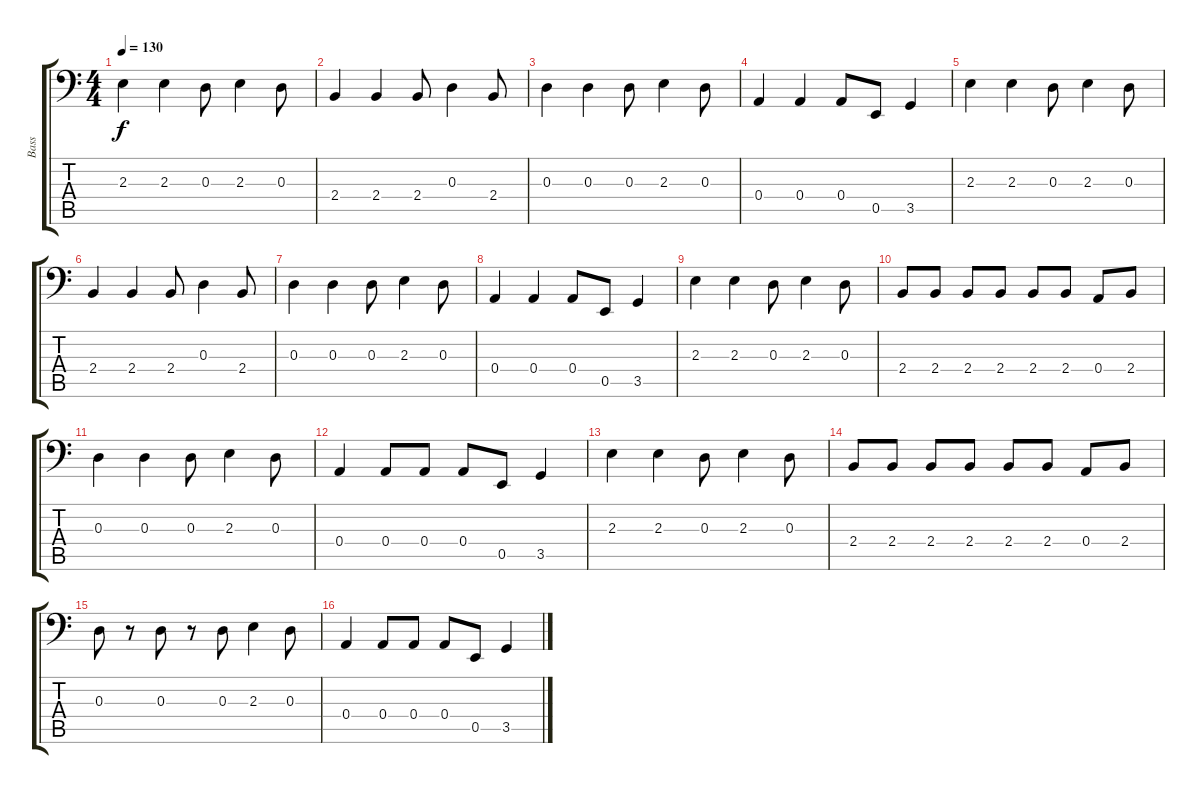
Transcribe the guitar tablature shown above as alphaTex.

\track ("Bass" "Bass") {instrument fretlessbass}
\staff {score tabs}
\tuning (C3 G2 D2 A1 E1 B0) {hide}
\ts (4 4)
\tempo 130
\clef f4
\ks c
2.3.4{dy f} 2.3.4 0.3.8 2.3.4 0.3.8 |
2.4.4 2.4.4 2.4.8 0.3.4 2.4.8 |
0.3.4 0.3.4 0.3.8 2.3.4 0.3.8 |
0.4.4 0.4.4 0.4.8 0.5.8 3.5.4 |
2.3.4 2.3.4 0.3.8 2.3.4 0.3.8 |
2.4.4 2.4.4 2.4.8 0.3.4 2.4.8 |
0.3.4 0.3.4 0.3.8 2.3.4 0.3.8 |
0.4.4 0.4.4 0.4.8 0.5.8 3.5.4 |
2.3.4 2.3.4 0.3.8 2.3.4 0.3.8 |
2.4.8 2.4.8 2.4.8 2.4.8 2.4.8 2.4.8 0.4.8 2.4.8 |
0.3.4 0.3.4 0.3.8 2.3.4 0.3.8 |
0.4.4 0.4.8 0.4.8 0.4.8 0.5.8 3.5.4 |
2.3.4 2.3.4 0.3.8 2.3.4 0.3.8 |
2.4.8 2.4.8 2.4.8 2.4.8 2.4.8 2.4.8 0.4.8 2.4.8 |
0.3.8 r.8 0.3.8 r.8 0.3.8 2.3.4 0.3.8 |
0.4.4 0.4.8 0.4.8 0.4.8 0.5.8 3.5.4
